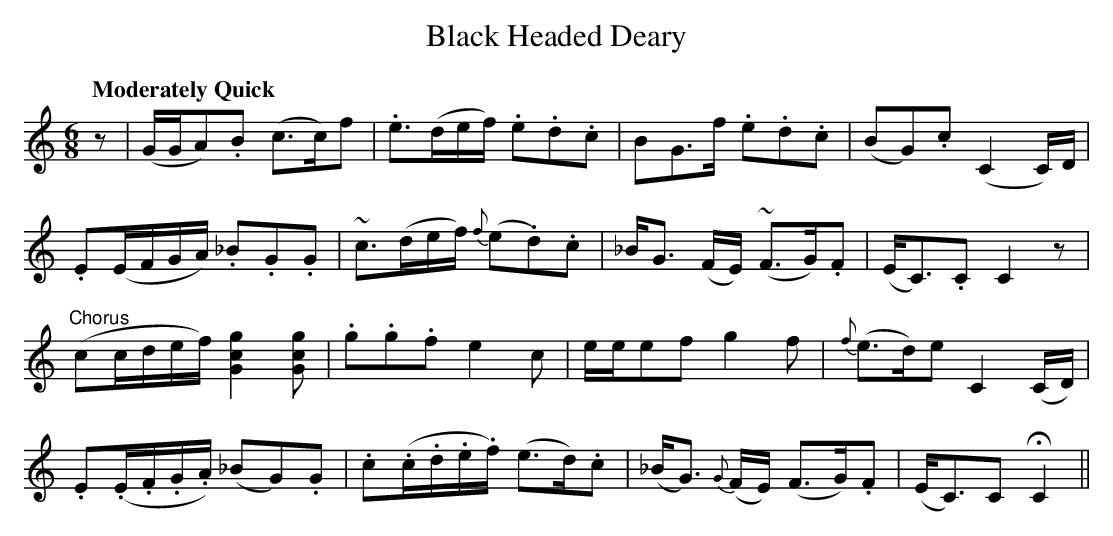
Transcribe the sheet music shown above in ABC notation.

X:1
T:Black Headed Deary
M:6/8
L:1/8
Q:"Moderately Quick"
K:C
z|(G/G/A).B (c>c)f|.e>(de/f/) .e.d.c|BG>f .e.d.c|(BG).c (C2 C/)D/|
.E(E/F/G/A/) ._B.G.G|~c>(de/f/) {f}(e.d).c|_B<G (F/E/) ~(F>G).F|(E<C).C C2z|
"Chorus"(cc/d/e/f/) [G2c2g2] [Gcg]|.g.g.f e2c|e/e/ef g2f|{f}(e>d)e C2 (C/D/)|
.E(.E/.F/.G/.A/) (_BG).G|.c(.c/.d/.e/.f/) (e>d).c|(_B<G) {G}(F/E/) (F>G).F|(E<C)C !fermata!C2||
